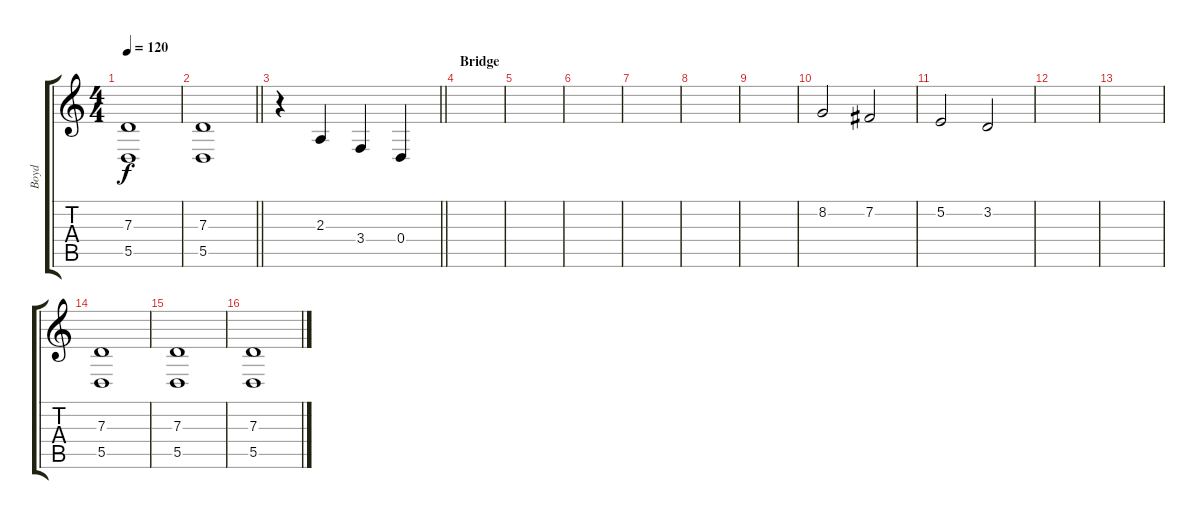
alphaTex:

\track ("Boyd" "Boyd") {instrument violin}
\staff {score tabs}
\tuning (E4 B3 G3 D3 A2 E2) {hide}
\ts (4 4)
\tempo 120
\clef g2
\ks c
(7.3 5.5).1{dy f} |
\barLineRight lightlight
(7.3 5.5).1 |
\barLineRight lightlight
r.4 2.3.4 3.4.4 0.4.4 |
\section ("" "Bridge")
|
|
|
|
|
|
8.2.2 7.2.2 |
5.2.2 3.2.2 |
|
|
(7.3 5.5).1 |
(7.3 5.5).1 |
(7.3 5.5).1
